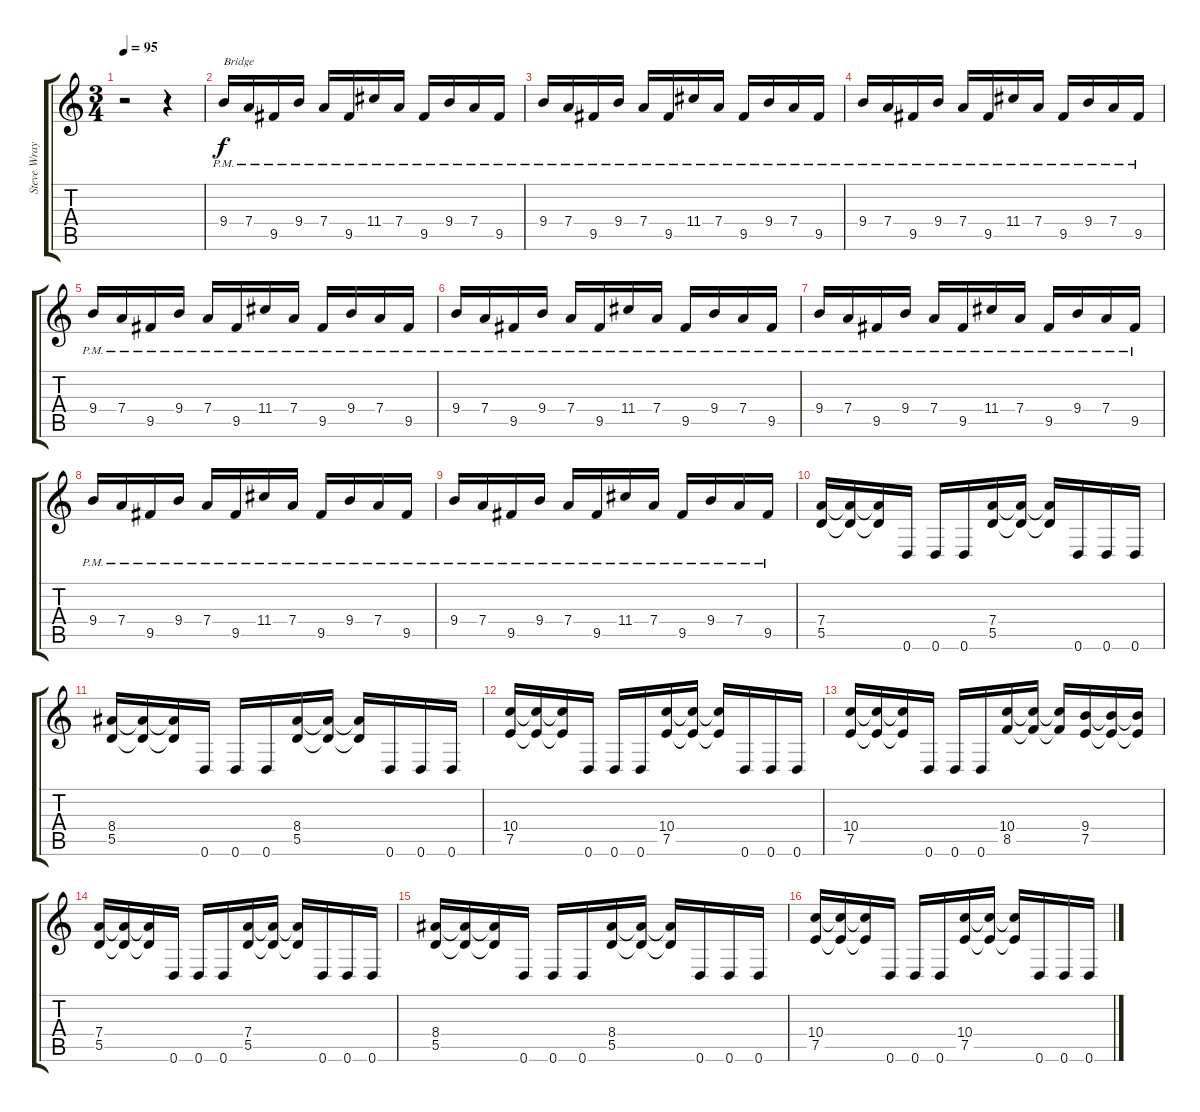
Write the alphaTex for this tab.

\track ("Steve Wray" "Steve Wray") {instrument distortionguitar}
\staff {score tabs}
\tuning (E4 B3 G3 D3 A2 D2) {hide}
\ts (3 4)
\tempo 95
\clef g2
\ks c
r.2{dy f} r.4 |
9.4{pm}.16{txt "Bridge"} 7.4{pm}.16 9.5{pm}.16 9.4{pm}.16 7.4{pm}.16 9.5{pm}.16 11.4{pm}.16 7.4{pm}.16 9.5{pm}.16 9.4{pm}.16 7.4{pm}.16 9.5{pm}.16 |
9.4{pm}.16 7.4{pm}.16 9.5{pm}.16 9.4{pm}.16 7.4{pm}.16 9.5{pm}.16 11.4{pm}.16 7.4{pm}.16 9.5{pm}.16 9.4{pm}.16 7.4{pm}.16 9.5{pm}.16 |
9.4{pm}.16 7.4{pm}.16 9.5{pm}.16 9.4{pm}.16 7.4{pm}.16 9.5{pm}.16 11.4{pm}.16 7.4{pm}.16 9.5{pm}.16 9.4{pm}.16 7.4{pm}.16 9.5{pm}.16 |
9.4{pm}.16 7.4{pm}.16 9.5{pm}.16 9.4{pm}.16 7.4{pm}.16 9.5{pm}.16 11.4{pm}.16 7.4{pm}.16 9.5{pm}.16 9.4{pm}.16 7.4{pm}.16 9.5{pm}.16 |
9.4{pm}.16 7.4{pm}.16 9.5{pm}.16 9.4{pm}.16 7.4{pm}.16 9.5{pm}.16 11.4{pm}.16 7.4{pm}.16 9.5{pm}.16 9.4{pm}.16 7.4{pm}.16 9.5{pm}.16 |
9.4{pm}.16 7.4{pm}.16 9.5{pm}.16 9.4{pm}.16 7.4{pm}.16 9.5{pm}.16 11.4{pm}.16 7.4{pm}.16 9.5{pm}.16 9.4{pm}.16 7.4{pm}.16 9.5{pm}.16 |
9.4{pm}.16 7.4{pm}.16 9.5{pm}.16 9.4{pm}.16 7.4{pm}.16 9.5{pm}.16 11.4{pm}.16 7.4{pm}.16 9.5{pm}.16 9.4{pm}.16 7.4{pm}.16 9.5{pm}.16 |
9.4{pm}.16 7.4{pm}.16 9.5{pm}.16 9.4{pm}.16 7.4{pm}.16 9.5{pm}.16 11.4{pm}.16 7.4{pm}.16 9.5{pm}.16 9.4{pm}.16 7.4{pm}.16 9.5{pm}.16 |
(7.4 5.5).16 (7.4{t} 5.5{t}).16 (7.4{t} 5.5{t}).16 0.6.16 0.6.16 0.6.16 (7.4 5.5).16 (7.4{t} 5.5{t}).16 (7.4{t} 5.5{t}).16 0.6.16 0.6.16 0.6.16 |
(8.4 5.5).16 (8.4{t} 5.5{t}).16 (8.4{t} 5.5{t}).16 0.6.16 0.6.16 0.6.16 (8.4 5.5).16 (8.4{t} 5.5{t}).16 (8.4{t} 5.5{t}).16 0.6.16 0.6.16 0.6.16 |
(10.4 7.5).16 (10.4{t} 7.5{t}).16 (10.4{t} 7.5{t}).16 0.6.16 0.6.16 0.6.16 (10.4 7.5).16 (10.4{t} 7.5{t}).16 (10.4{t} 7.5{t}).16 0.6.16 0.6.16 0.6.16 |
(10.4 7.5).16 (10.4{t} 7.5{t}).16 (10.4{t} 7.5{t}).16 0.6.16 0.6.16 0.6.16 (10.4 8.5).16 (10.4{t} 8.5{t}).16 (10.4{t} 8.5{t}).16 (9.4 7.5).16 (9.4{t} 7.5{t}).16 (9.4{t} 7.5{t}).16 |
(7.4 5.5).16 (7.4{t} 5.5{t}).16 (7.4{t} 5.5{t}).16 0.6.16 0.6.16 0.6.16 (7.4 5.5).16 (7.4{t} 5.5{t}).16 (7.4{t} 5.5{t}).16 0.6.16 0.6.16 0.6.16 |
(8.4 5.5).16 (8.4{t} 5.5{t}).16 (8.4{t} 5.5{t}).16 0.6.16 0.6.16 0.6.16 (8.4 5.5).16 (8.4{t} 5.5{t}).16 (8.4{t} 5.5{t}).16 0.6.16 0.6.16 0.6.16 |
(10.4 7.5).16 (10.4{t} 7.5{t}).16 (10.4{t} 7.5{t}).16 0.6.16 0.6.16 0.6.16 (10.4 7.5).16 (10.4{t} 7.5{t}).16 (10.4{t} 7.5{t}).16 0.6.16 0.6.16 0.6.16
